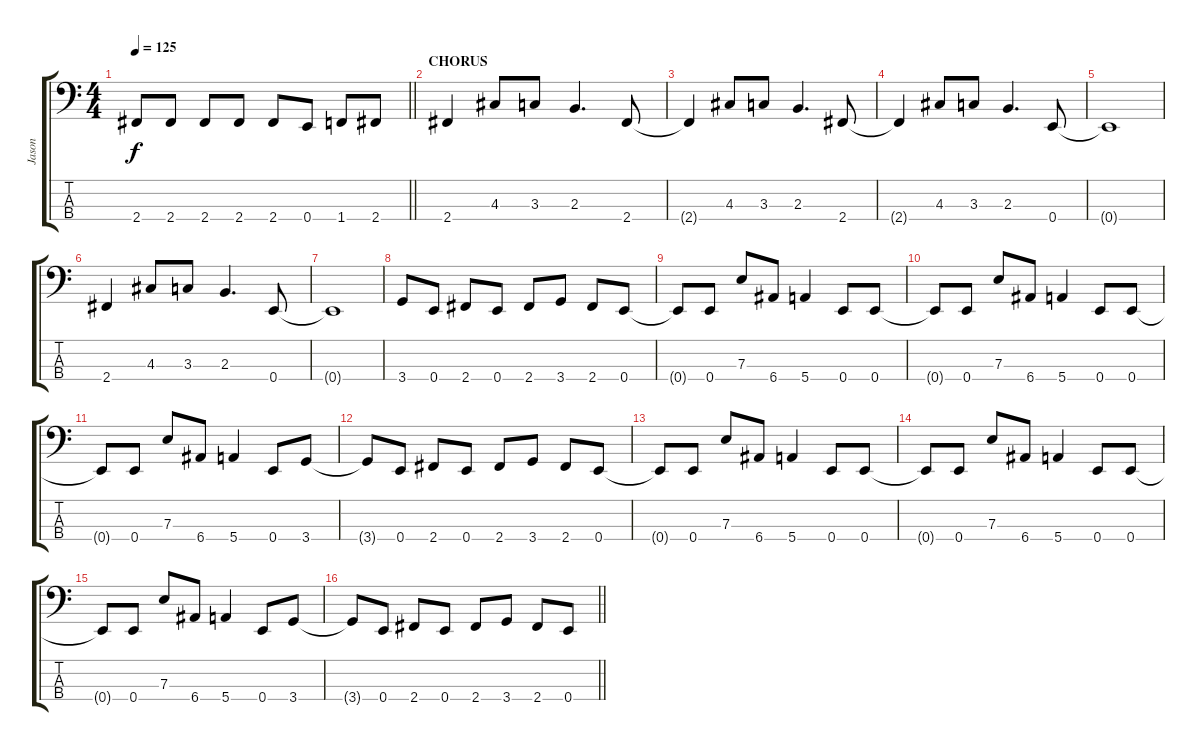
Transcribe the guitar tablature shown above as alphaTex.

\track ("Jason" "Jason") {instrument electricbasspick}
\staff {score tabs}
\tuning (G2 D2 A1 E1) {hide}
\ts (4 4)
\tempo 125
\clef f4
\barLineRight lightlight
\ks c
2.4{t}.8{dy f} 2.4.8 2.4.8 2.4.8 2.4.8 0.4.8 1.4.8 2.4.8 |
\section ("" "CHORUS")
2.4.4 4.3.8 3.3.8 2.3.4{d} 2.4.8 |
2.4{t}.4 4.3.8 3.3.8 2.3.4{d} 2.4.8 |
2.4{t}.4 4.3.8 3.3.8 2.3.4{d} 0.4.8 |
0.4{t}.1 |
2.4.4 4.3.8 3.3.8 2.3.4{d} 0.4.8 |
0.4{t}.1 |
3.4.8 0.4.8 2.4.8 0.4.8 2.4.8 3.4.8 2.4.8 0.4.8 |
0.4{t}.8 0.4.8 7.3.8 6.4.8 5.4.4 0.4.8 0.4.8 |
0.4{t}.8 0.4.8 7.3.8 6.4.8 5.4.4 0.4.8 0.4.8 |
0.4{t}.8 0.4.8 7.3.8 6.4.8 5.4.4 0.4.8 3.4.8 |
3.4{t}.8 0.4.8 2.4.8 0.4.8 2.4.8 3.4.8 2.4.8 0.4.8 |
0.4{t}.8 0.4.8 7.3.8 6.4.8 5.4.4 0.4.8 0.4.8 |
0.4{t}.8 0.4.8 7.3.8 6.4.8 5.4.4 0.4.8 0.4.8 |
0.4{t}.8 0.4.8 7.3.8 6.4.8 5.4.4 0.4.8 3.4.8 |
\barLineRight lightlight
3.4{t}.8 0.4.8 2.4.8 0.4.8 2.4.8 3.4.8 2.4.8 0.4.8
